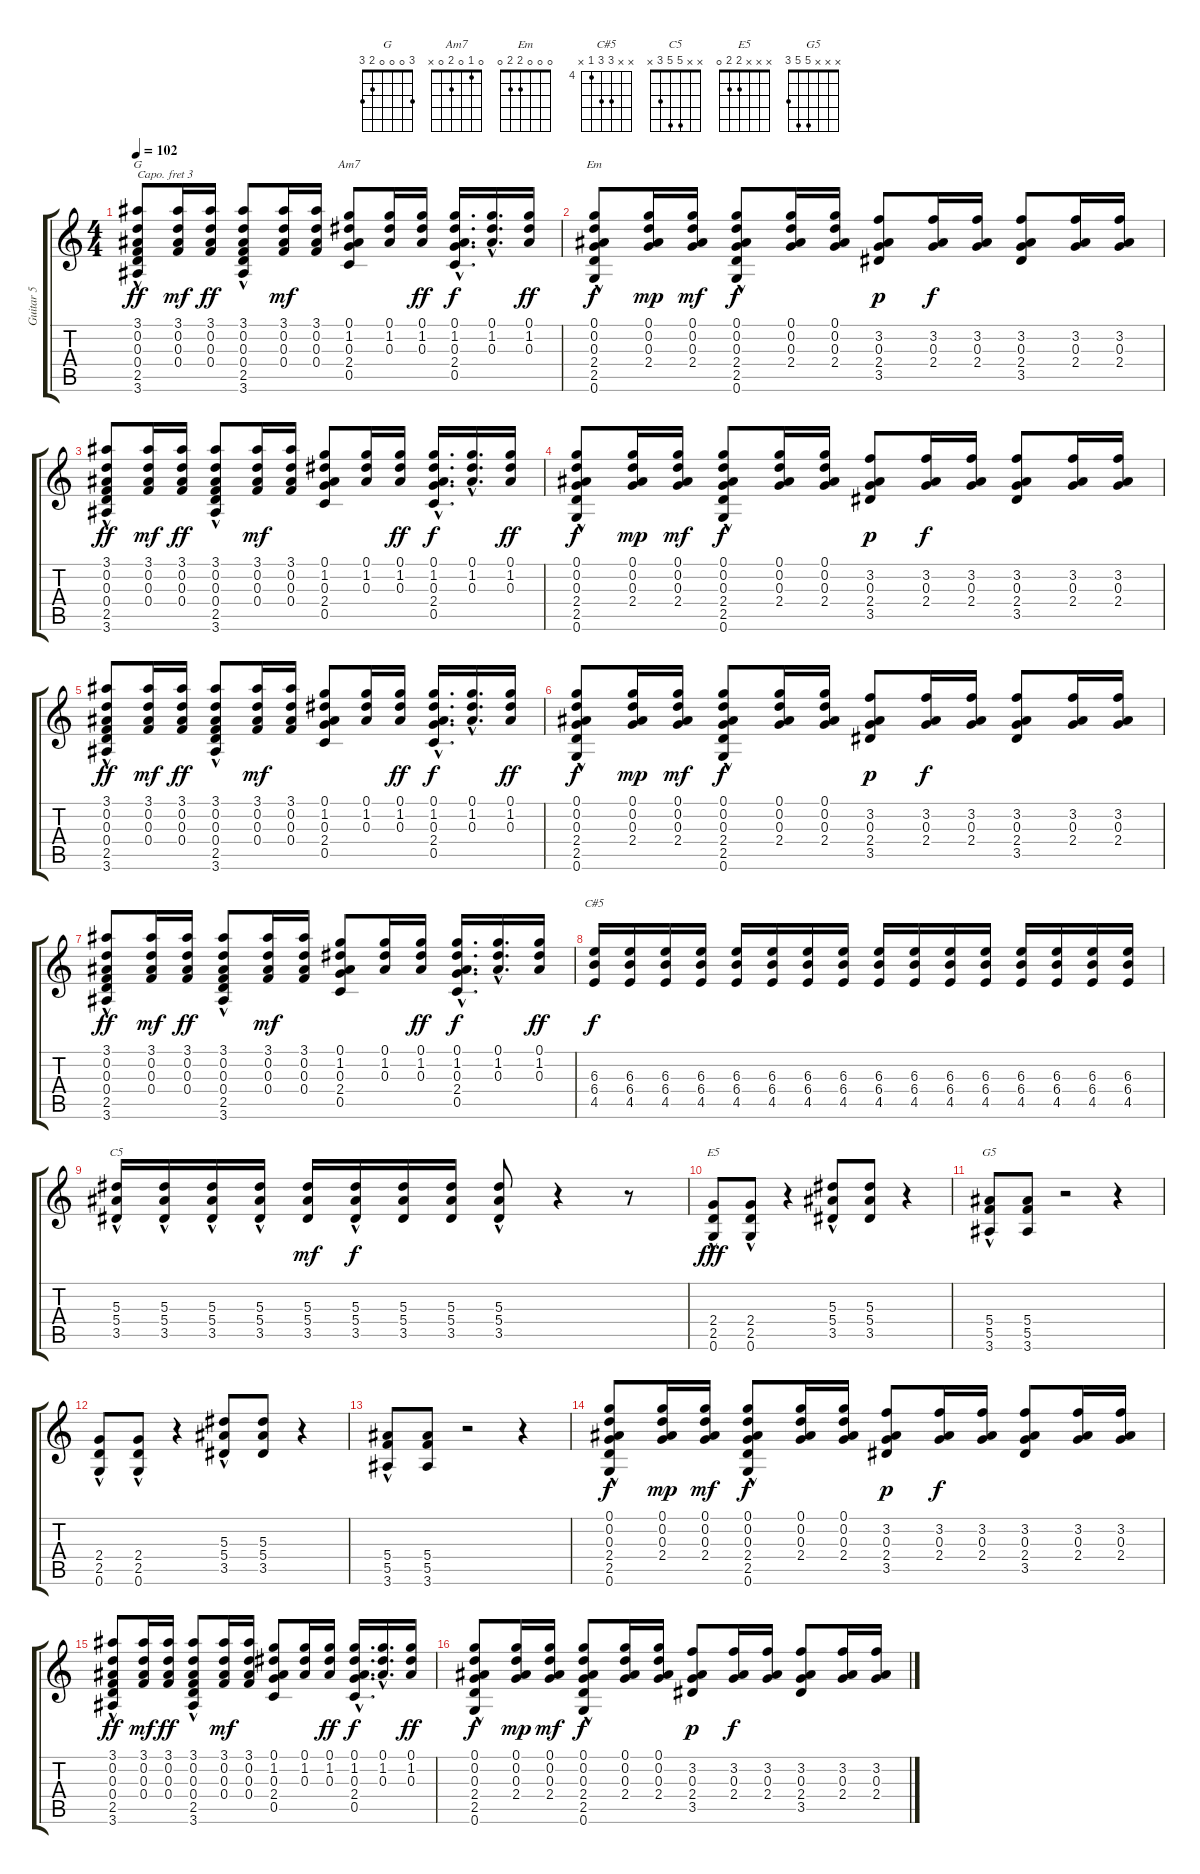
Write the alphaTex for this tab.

\track ("Guitar 5" "Guitar 5") {instrument acousticguitarsteel}
\staff {score tabs}
\capo 3
\tuning (E4 B3 G3 D3 A2 E2) {hide}
\chord ("G" 3 0 0 0 2 3)
\chord ("Am7" 0 1 0 2 0 x)
\chord ("Em" 0 0 0 2 2 0)
\chord ("C#5" x x 6 6 4 x) {firstfret 4}
\chord ("C5" x x 5 5 3 x)
\chord ("E5" x x x 2 2 0)
\chord ("G5" x x x 5 5 3)
\ts (4 4)
\tempo 102
\clef g2
\ks c
(3.1 0.2 0.3 0.4 2.5{hac} 3.6).8{ch "G" dy ff} (3.1 0.2 0.3 0.4).16{dy mf} (3.1 0.2 0.3 0.4).16{dy ff} (3.1 0.2 0.3{hac} 0.4 2.5 3.6).8 (3.1 0.2 0.3 0.4).16{dy mf} (3.1 0.2 0.3 0.4).16 (0.1 1.2 0.3 2.4 0.5).8{ch "Am7"} (0.1 1.2 0.3).16 (0.1 1.2 0.3).16{dy ff} (0.1{hac} 1.2{hac} 0.3{hac} 2.4{hac} 0.5{hac}).16{d dy f} (0.1{hac} 1.2{hac} 0.3{hac}).16{d} (0.1 1.2 0.3).16{dy ff} |
(0.1 0.2 0.3 2.4 2.5 0.6{hac}).8{ch "Em" dy f} (0.1 0.2 0.3 2.4).16{dy mp} (0.1 0.2 0.3 2.4).16{dy mf} (0.1 0.2 0.3 2.4 2.5{hac} 0.6{hac}).8{dy f} (0.1 0.2 0.3 2.4).16 (0.1 0.2 0.3 2.4).16 (3.2 0.3 2.4 3.5).8{dy p} (3.2 0.3 2.4).16{dy f} (3.2 0.3 2.4).16 (3.2 0.3 2.4 3.5).8 (3.2 0.3 2.4).16 (3.2 0.3 2.4).16 |
(3.1 0.2 0.3 0.4 2.5{hac} 3.6).8{dy ff} (3.1 0.2 0.3 0.4).16{dy mf} (3.1 0.2 0.3 0.4).16{dy ff} (3.1 0.2 0.3{hac} 0.4 2.5 3.6).8 (3.1 0.2 0.3 0.4).16{dy mf} (3.1 0.2 0.3 0.4).16 (0.1 1.2 0.3 2.4 0.5).8 (0.1 1.2 0.3).16 (0.1 1.2 0.3).16{dy ff} (0.1{hac} 1.2{hac} 0.3{hac} 2.4{hac} 0.5{hac}).16{d dy f} (0.1{hac} 1.2{hac} 0.3{hac}).16{d} (0.1 1.2 0.3).16{dy ff} |
(0.1 0.2 0.3 2.4 2.5 0.6{hac}).8{dy f} (0.1 0.2 0.3 2.4).16{dy mp} (0.1 0.2 0.3 2.4).16{dy mf} (0.1 0.2 0.3 2.4 2.5{hac} 0.6{hac}).8{dy f} (0.1 0.2 0.3 2.4).16 (0.1 0.2 0.3 2.4).16 (3.2 0.3 2.4 3.5).8{dy p} (3.2 0.3 2.4).16{dy f} (3.2 0.3 2.4).16 (3.2 0.3 2.4 3.5).8 (3.2 0.3 2.4).16 (3.2 0.3 2.4).16 |
(3.1 0.2 0.3 0.4 2.5{hac} 3.6).8{dy ff} (3.1 0.2 0.3 0.4).16{dy mf} (3.1 0.2 0.3 0.4).16{dy ff} (3.1 0.2 0.3{hac} 0.4 2.5 3.6).8 (3.1 0.2 0.3 0.4).16{dy mf} (3.1 0.2 0.3 0.4).16 (0.1 1.2 0.3 2.4 0.5).8 (0.1 1.2 0.3).16 (0.1 1.2 0.3).16{dy ff} (0.1{hac} 1.2{hac} 0.3{hac} 2.4{hac} 0.5{hac}).16{d dy f} (0.1{hac} 1.2{hac} 0.3{hac}).16{d} (0.1 1.2 0.3).16{dy ff} |
(0.1 0.2 0.3 2.4 2.5 0.6{hac}).8{dy f} (0.1 0.2 0.3 2.4).16{dy mp} (0.1 0.2 0.3 2.4).16{dy mf} (0.1 0.2 0.3 2.4 2.5{hac} 0.6{hac}).8{dy f} (0.1 0.2 0.3 2.4).16 (0.1 0.2 0.3 2.4).16 (3.2 0.3 2.4 3.5).8{dy p} (3.2 0.3 2.4).16{dy f} (3.2 0.3 2.4).16 (3.2 0.3 2.4 3.5).8 (3.2 0.3 2.4).16 (3.2 0.3 2.4).16 |
(3.1 0.2 0.3 0.4 2.5{hac} 3.6).8{dy ff} (3.1 0.2 0.3 0.4).16{dy mf} (3.1 0.2 0.3 0.4).16{dy ff} (3.1 0.2 0.3{hac} 0.4 2.5 3.6).8 (3.1 0.2 0.3 0.4).16{dy mf} (3.1 0.2 0.3 0.4).16 (0.1 1.2 0.3 2.4 0.5).8 (0.1 1.2 0.3).16 (0.1 1.2 0.3).16{dy ff} (0.1{hac} 1.2{hac} 0.3{hac} 2.4{hac} 0.5{hac}).16{d dy f} (0.1{hac} 1.2{hac} 0.3{hac}).16{d} (0.1 1.2 0.3).16{dy ff} |
(6.3 6.4 4.5).16{ch "C#5" dy f} (6.3 6.4 4.5).16 (6.3 6.4 4.5).16 (6.3 6.4 4.5).16 (6.3 6.4 4.5).16 (6.3 6.4 4.5).16 (6.3 6.4 4.5).16 (6.3 6.4 4.5).16 (6.3 6.4 4.5).16 (6.3 6.4 4.5).16 (6.3 6.4 4.5).16 (6.3 6.4 4.5).16 (6.3 6.4 4.5).16 (6.3 6.4 4.5).16 (6.3 6.4 4.5).16 (6.3 6.4 4.5).16 |
(5.3 5.4{hac} 3.5).16{ch "C5"} (5.3{hac} 5.4 3.5).16 (5.3 5.4 3.5{hac}).16 (5.3 5.4 3.5{hac}).16 (5.3 5.4 3.5).16{dy mf} (5.3{hac} 5.4 3.5).16{dy f} (5.3 5.4 3.5).16 (5.3 5.4 3.5).16 (5.3 5.4 3.5{hac}).8 r.4 r.8 |
(2.4 2.5{hac} 0.6).8{ch "E5" dy fff} (2.4 2.5{hac} 0.6).8 r.4 (5.3 5.4{hac} 3.5).8 (5.3 5.4 3.5).8 r.4 |
(5.4{hac} 5.5 3.6).8{ch "G5"} (5.4 5.5 3.6).8 r.2 r.4 |
(2.4 2.5{hac} 0.6).8 (2.4 2.5{hac} 0.6).8 r.4 (5.3 5.4{hac} 3.5).8 (5.3 5.4 3.5).8 r.4 |
(5.4{hac} 5.5 3.6).8 (5.4 5.5 3.6).8 r.2 r.4 |
(0.1 0.2 0.3 2.4 2.5 0.6{hac}).8{dy f} (0.1 0.2 0.3 2.4).16{dy mp} (0.1 0.2 0.3 2.4).16{dy mf} (0.1 0.2 0.3 2.4 2.5{hac} 0.6{hac}).8{dy f} (0.1 0.2 0.3 2.4).16 (0.1 0.2 0.3 2.4).16 (3.2 0.3 2.4 3.5).8{dy p} (3.2 0.3 2.4).16{dy f} (3.2 0.3 2.4).16 (3.2 0.3 2.4 3.5).8 (3.2 0.3 2.4).16 (3.2 0.3 2.4).16 |
(3.1 0.2 0.3 0.4 2.5{hac} 3.6).8{dy ff} (3.1 0.2 0.3 0.4).16{dy mf} (3.1 0.2 0.3 0.4).16{dy ff} (3.1 0.2 0.3{hac} 0.4 2.5 3.6).8 (3.1 0.2 0.3 0.4).16{dy mf} (3.1 0.2 0.3 0.4).16 (0.1 1.2 0.3 2.4 0.5).8 (0.1 1.2 0.3).16 (0.1 1.2 0.3).16{dy ff} (0.1{hac} 1.2{hac} 0.3{hac} 2.4{hac} 0.5{hac}).16{d dy f} (0.1{hac} 1.2{hac} 0.3{hac}).16{d} (0.1 1.2 0.3).16{dy ff} |
(0.1 0.2 0.3 2.4 2.5 0.6{hac}).8{dy f} (0.1 0.2 0.3 2.4).16{dy mp} (0.1 0.2 0.3 2.4).16{dy mf} (0.1 0.2 0.3 2.4 2.5{hac} 0.6{hac}).8{dy f} (0.1 0.2 0.3 2.4).16 (0.1 0.2 0.3 2.4).16 (3.2 0.3 2.4 3.5).8{dy p} (3.2 0.3 2.4).16{dy f} (3.2 0.3 2.4).16 (3.2 0.3 2.4 3.5).8 (3.2 0.3 2.4).16 (3.2 0.3 2.4).16
